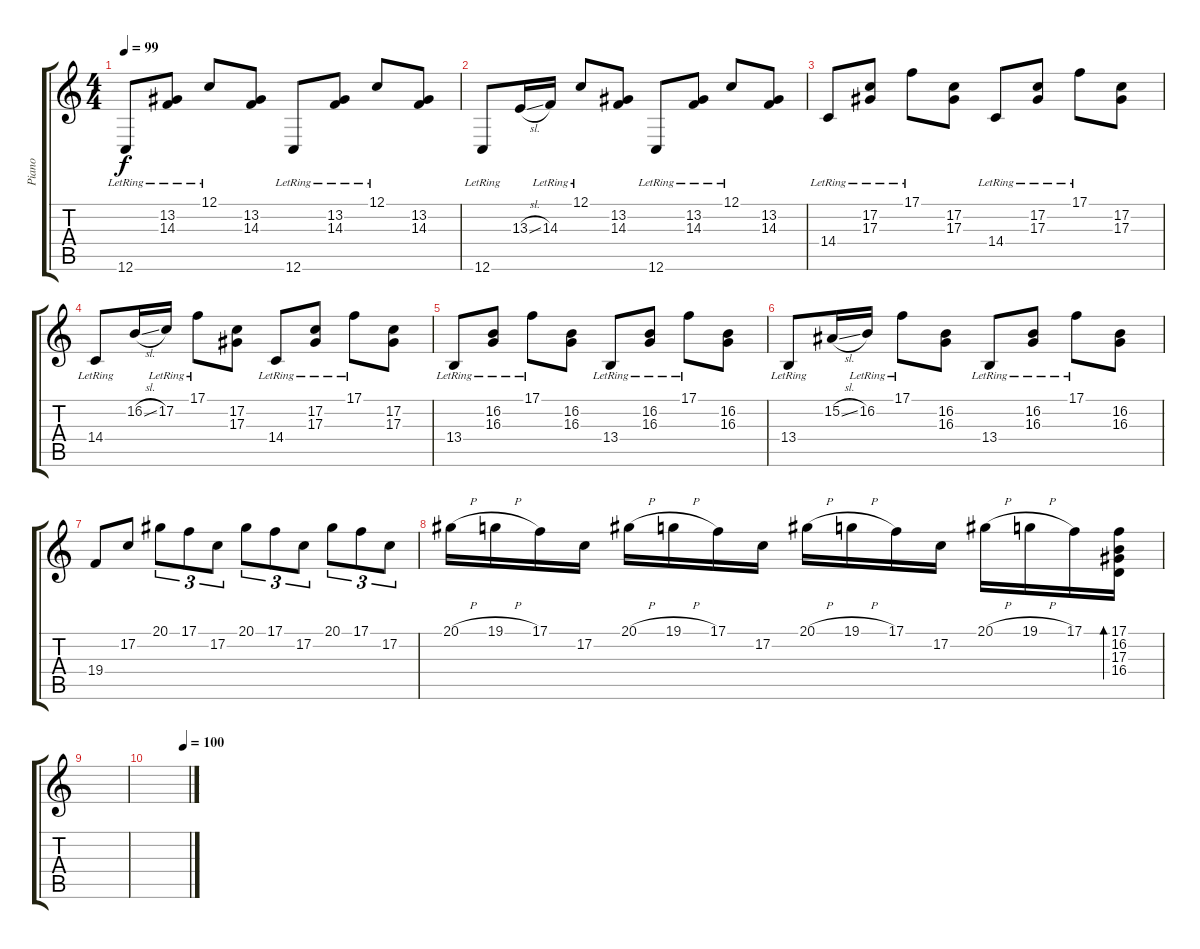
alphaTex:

\track ("Piano" "Piano") {instrument acousticgrandpiano}
\staff {score tabs}
\tuning (C4 G3 Eb3 Bb2 F2 C2) {hide}
\ts (4 4)
\tempo 99
\clef g2
\ks c
12.6{lr}.8{dy f} (13.2{lr} 14.3{lr}).8 12.1{lr}.8 (13.2 14.3).8 12.6{lr}.8 (13.2{lr} 14.3{lr}).8 12.1{lr}.8 (13.2 14.3).8 |
12.6{lr}.8 13.3{sl}.16 14.3{lr}.16 12.1{lr}.8 (13.2 14.3).8 12.6{lr}.8 (13.2{lr} 14.3{lr}).8 12.1{lr}.8 (13.2 14.3).8 |
14.4{lr}.8 (17.2{lr} 17.3{lr}).8 17.1{lr}.8 (17.2 17.3).8 14.4{lr}.8 (17.2{lr} 17.3{lr}).8 17.1{lr}.8 (17.2 17.3).8 |
14.4{lr}.8 16.2{sl}.16 17.2{lr}.16 17.1{lr}.8 (17.2 17.3).8 14.4{lr}.8 (17.2{lr} 17.3{lr}).8 17.1{lr}.8 (17.2 17.3).8 |
13.4{lr}.8 (16.2{lr} 16.3{lr}).8 17.1{lr}.8 (16.2 16.3).8 13.4{lr}.8 (16.2{lr} 16.3{lr}).8 17.1{lr}.8 (16.2 16.3).8 |
13.4{lr}.8 15.2{sl}.16 16.2{lr}.16 17.1{lr}.8 (16.2 16.3).8 13.4{lr}.8 (16.2{lr} 16.3{lr}).8 17.1{lr}.8 (16.2 16.3).8 |
19.4.8 17.2.8 20.1.8{tu (3 2)} 17.1.8{tu (3 2)} 17.2.8{tu (3 2)} 20.1.8{tu (3 2)} 17.1.8{tu (3 2)} 17.2.8{tu (3 2)} 20.1.8{tu (3 2)} 17.1.8{tu (3 2)} 17.2.8{tu (3 2)} |
20.1{h}.16 19.1{h}.16 17.1.16 17.2.16 20.1{h}.16 19.1{h}.16 17.1.16 17.2.16 20.1{h}.16 19.1{h}.16 17.1.16 17.2.16 20.1{h}.16 19.1{h}.16 17.1.16 (17.1 16.2 17.3 16.4).16{bd 120} |
|
\tempo (100 0.875)
